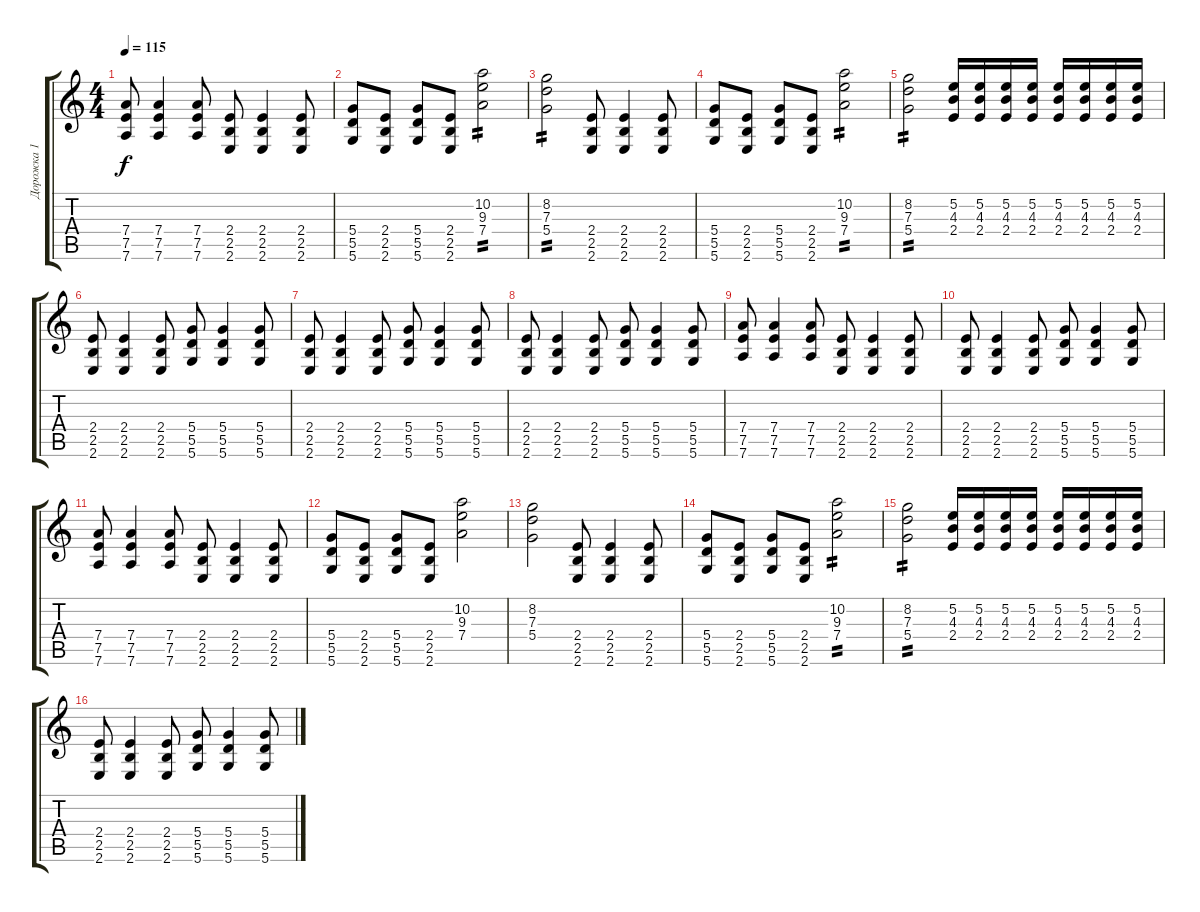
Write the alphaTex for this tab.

\track ("Дорожка 1" "Дорожка 1") {instrument distortionguitar}
\staff {score tabs}
\tuning (E4 B3 G3 D3 A2 D2) {hide}
\ts (4 4)
\tempo 115
\clef g2
\ks c
(7.4 7.5 7.6).8{dy f} (7.4 7.5 7.6).4 (7.4 7.5 7.6).8 (2.4 2.5 2.6).8 (2.4 2.5 2.6).4 (2.4 2.5 2.6).8 |
(5.4 5.5 5.6).8 (2.4 2.5 2.6).8 (5.4 5.5 5.6).8 (2.4 2.5 2.6).8 (10.2 9.3 7.4).2{tp 2} |
(8.2 7.3 5.4).2{tp 2} (2.4 2.5 2.6).8 (2.4 2.5 2.6).4 (2.4 2.5 2.6).8 |
(5.4 5.5 5.6).8 (2.4 2.5 2.6).8 (5.4 5.5 5.6).8 (2.4 2.5 2.6).8 (10.2 9.3 7.4).2{tp 2} |
(8.2 7.3 5.4).2{tp 2} (5.2 4.3 2.4).16 (5.2 4.3 2.4).16 (5.2 4.3 2.4).16 (5.2 4.3 2.4).16 (5.2 4.3 2.4).16 (5.2 4.3 2.4).16 (5.2 4.3 2.4).16 (5.2 4.3 2.4).16 |
(2.4 2.5 2.6).8 (2.4 2.5 2.6).4 (2.4 2.5 2.6).8 (5.4 5.5 5.6).8 (5.4 5.5 5.6).4 (5.4 5.5 5.6).8 |
(2.4 2.5 2.6).8 (2.4 2.5 2.6).4 (2.4 2.5 2.6).8 (5.4 5.5 5.6).8 (5.4 5.5 5.6).4 (5.4 5.5 5.6).8 |
(2.4 2.5 2.6).8 (2.4 2.5 2.6).4 (2.4 2.5 2.6).8 (5.4 5.5 5.6).8 (5.4 5.5 5.6).4 (5.4 5.5 5.6).8 |
(7.4 7.5 7.6).8 (7.4 7.5 7.6).4 (7.4 7.5 7.6).8 (2.4 2.5 2.6).8 (2.4 2.5 2.6).4 (2.4 2.5 2.6).8 |
(2.4 2.5 2.6).8 (2.4 2.5 2.6).4 (2.4 2.5 2.6).8 (5.4 5.5 5.6).8 (5.4 5.5 5.6).4 (5.4 5.5 5.6).8 |
(7.4 7.5 7.6).8 (7.4 7.5 7.6).4 (7.4 7.5 7.6).8 (2.4 2.5 2.6).8 (2.4 2.5 2.6).4 (2.4 2.5 2.6).8 |
(5.4 5.5 5.6).8 (2.4 2.5 2.6).8 (5.4 5.5 5.6).8 (2.4 2.5 2.6).8 (10.2 9.3 7.4).2 |
(8.2 7.3 5.4).2 (2.4 2.5 2.6).8 (2.4 2.5 2.6).4 (2.4 2.5 2.6).8 |
(5.4 5.5 5.6).8 (2.4 2.5 2.6).8 (5.4 5.5 5.6).8 (2.4 2.5 2.6).8 (10.2 9.3 7.4).2{tp 2} |
(8.2 7.3 5.4).2{tp 2} (5.2 4.3 2.4).16 (5.2 4.3 2.4).16 (5.2 4.3 2.4).16 (5.2 4.3 2.4).16 (5.2 4.3 2.4).16 (5.2 4.3 2.4).16 (5.2 4.3 2.4).16 (5.2 4.3 2.4).16 |
(2.4 2.5 2.6).8 (2.4 2.5 2.6).4 (2.4 2.5 2.6).8 (5.4 5.5 5.6).8 (5.4 5.5 5.6).4 (5.4 5.5 5.6).8
